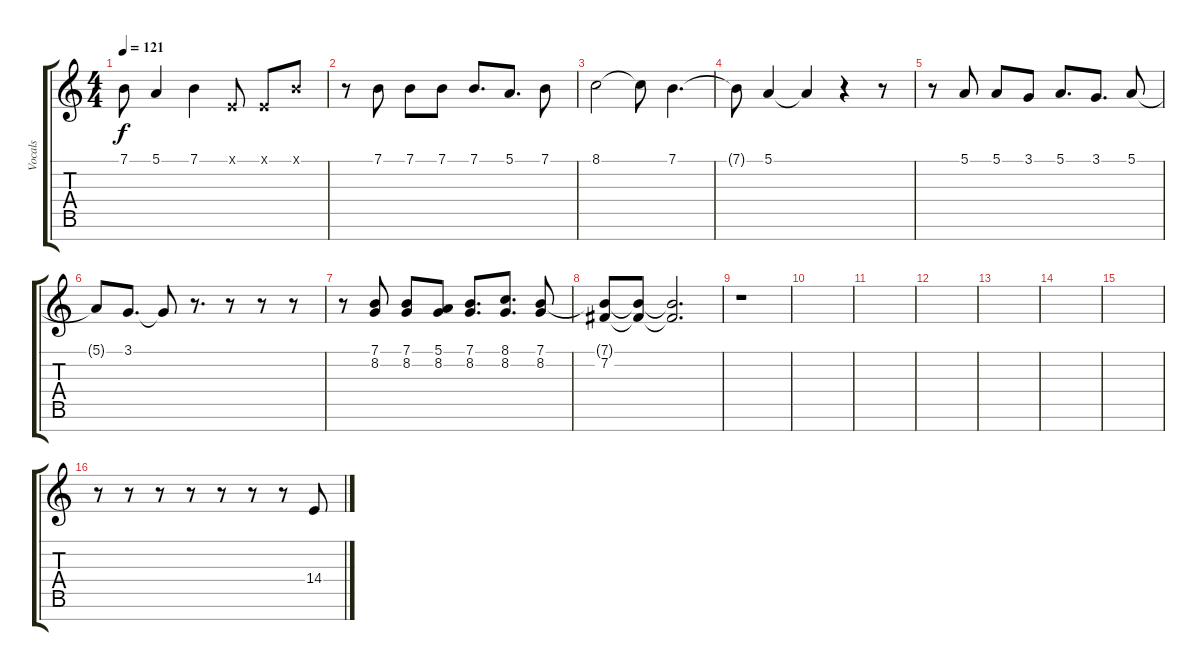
\track ("Vocals" "Vocals") {instrument lead2sawtooth}
\staff {score tabs}
\tuning (E4 B3 G3 D3 A2 E2 B1) {hide}
\ts (4 4)
\tempo 121
\clef g2
\ks c
7.1.8{dy f} 5.1.4 7.1.4 0.1{x}.8 0.1{x}.8 7.1{x}.8 |
r.8 7.1.8 7.1.8 7.1.8 7.1.8{d} 5.1.8{d} 7.1.8 |
8.1.2 8.1{t}.8 7.1.4{d} |
7.1{t}.8 5.1.4 5.1{t}.4 r.4 r.8 |
r.8 5.1.8 5.1.8 3.1.8 5.1.8{d} 3.1.8{d} 5.1.8 |
5.1{t}.8 3.1.8{d} 3.1{t}.8 r.8{d} r.8 r.8 r.8 |
r.8 (7.1 8.2).8 (7.1 8.2).8 (5.1 8.2).8 (7.1 8.2).8{d} (8.1 8.2).8{d} (7.1 8.2).8 |
(7.1{t} 7.2).8 (7.1{t} 7.2{t}).8 (7.1{t} 7.2{t}).2{d} |
r.1 |
|
|
|
|
|
|
r.8 r.8 r.8 r.8 r.8 r.8 r.8 14.4.8
